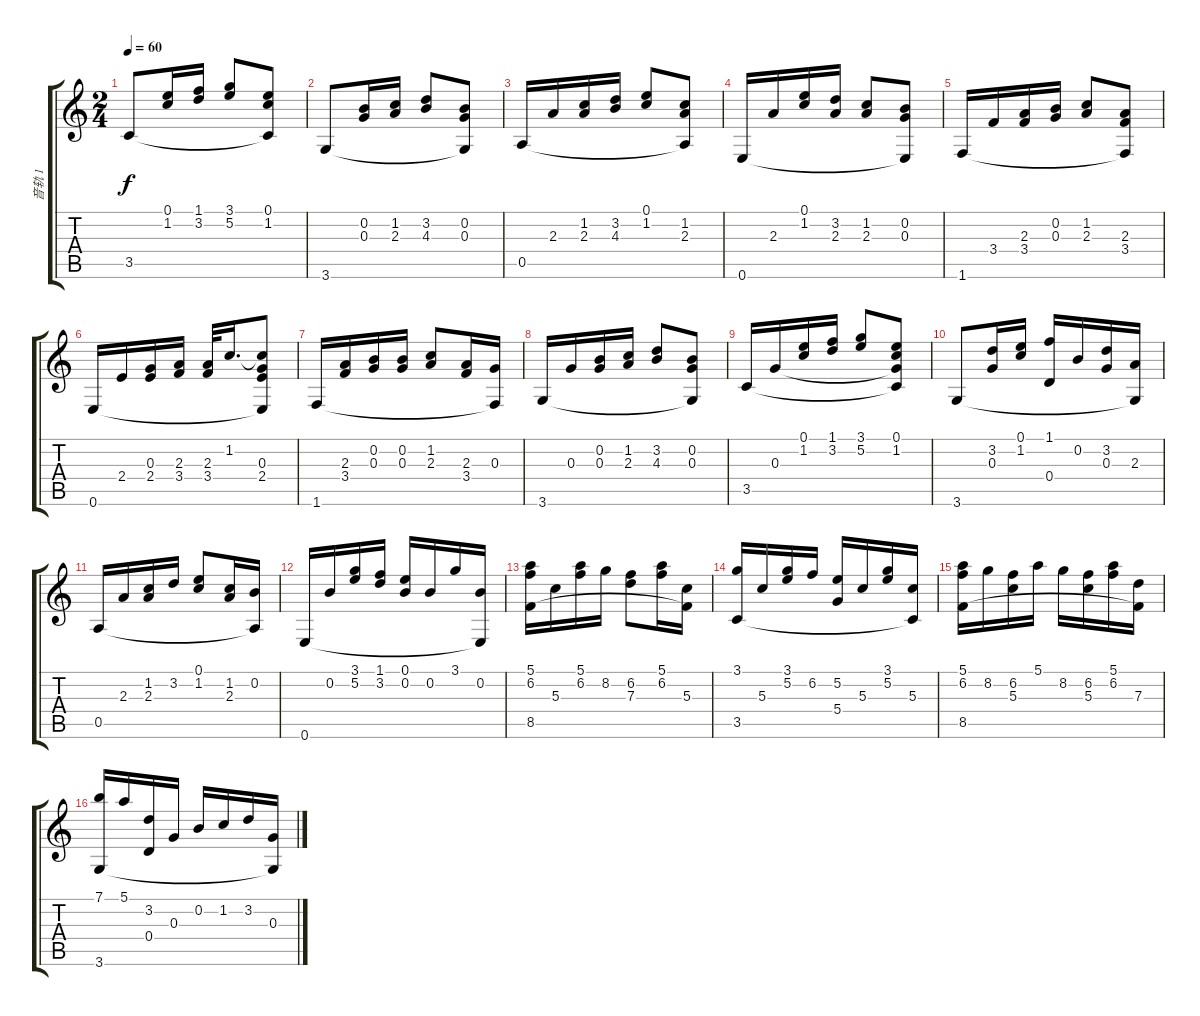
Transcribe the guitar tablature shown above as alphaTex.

\track ("音轨 1" "音轨 1") {instrument acousticguitarnylon}
\staff {score tabs}
\tuning (E4 B3 G3 D3 A2 E2) {hide}
\ts (2 4)
\tempo 60
\clef g2
\ks c
3.5.8{dy f} (0.1 1.2).16 (1.1 3.2).16 (3.1 5.2).8 (0.1 1.2 3.5{t}).8 |
3.6.8 (0.2 0.3).16 (1.2 2.3).16 (3.2 4.3).8 (0.2 0.3 3.6{t}).8 |
0.5.16 2.3.16 (1.2 2.3).16 (3.2 4.3).16 (0.1 1.2).8 (1.2 2.3 0.5{t}).8 |
0.6.16 2.3.16 (0.1 1.2).16 (3.2 2.3).16 (1.2 2.3).8 (0.2 0.3 0.6{t}).8 |
1.6.16 3.4.16 (2.3 3.4).16 (0.2 0.3).16 (1.2 2.3).8 (2.3 3.4 1.6{t}).8 |
0.6.16 2.4.16 (0.3 2.4).16 (2.3 3.4).16 (2.3 3.4).32 1.2.16{d} (1.2{t} 0.3 2.4 0.6{t}).8 |
1.6.16 (2.3 3.4).16 (0.2 0.3).16 (0.2 0.3).16 (1.2 2.3).8 (2.3 3.4).16 (0.3 1.6{t}).16 |
3.6.16 0.3.16 (0.2 0.3).16 (1.2 2.3).16 (3.2 4.3).8 (0.2 0.3 3.6{t}).8 |
3.5.16 0.3.16 (0.1 1.2).16 (1.1 3.2).16 (3.1 5.2).8 (0.1 1.2 0.3{t} 3.5{t}).8 |
3.6.8 (3.2 0.3).16 (0.1 1.2).16 (1.1 0.4).16 0.2.16 (3.2 0.3).16 (2.3 3.6{t}).16 |
0.5.16 2.3.16 (1.2 2.3).16 3.2.16 (0.1 1.2).8 (1.2 2.3).16 (0.2 0.5{t}).16 |
0.6.16 0.2.16 (3.1 5.2).16 (1.1 3.2).16 (0.1 0.2).16 0.2.16 3.1.16 (0.2 0.6{t}).16 |
(5.1 6.2 8.5).16 5.3.16 (5.1 6.2).16 8.2.16 (6.2 7.3).8 (5.1 6.2).16 (5.3 8.5{t}).16 |
(3.1 3.5).16 5.3.16 (3.1 5.2).16 6.2.16 (5.2 5.4).16 5.3.16 (3.1 5.2).16 (5.3 3.5{t}).16 |
(5.1 6.2 8.5).16 8.2.16 (6.2 5.3).16 5.1.16 8.2.16 (6.2 5.3).16 (5.1 6.2).16 (7.3 8.5{t}).16 |
(7.1 3.6).16 5.1.16 (3.2 0.4).16 0.3.16 0.2.16 1.2.16 3.2.16 (0.3 3.6{t}).16
